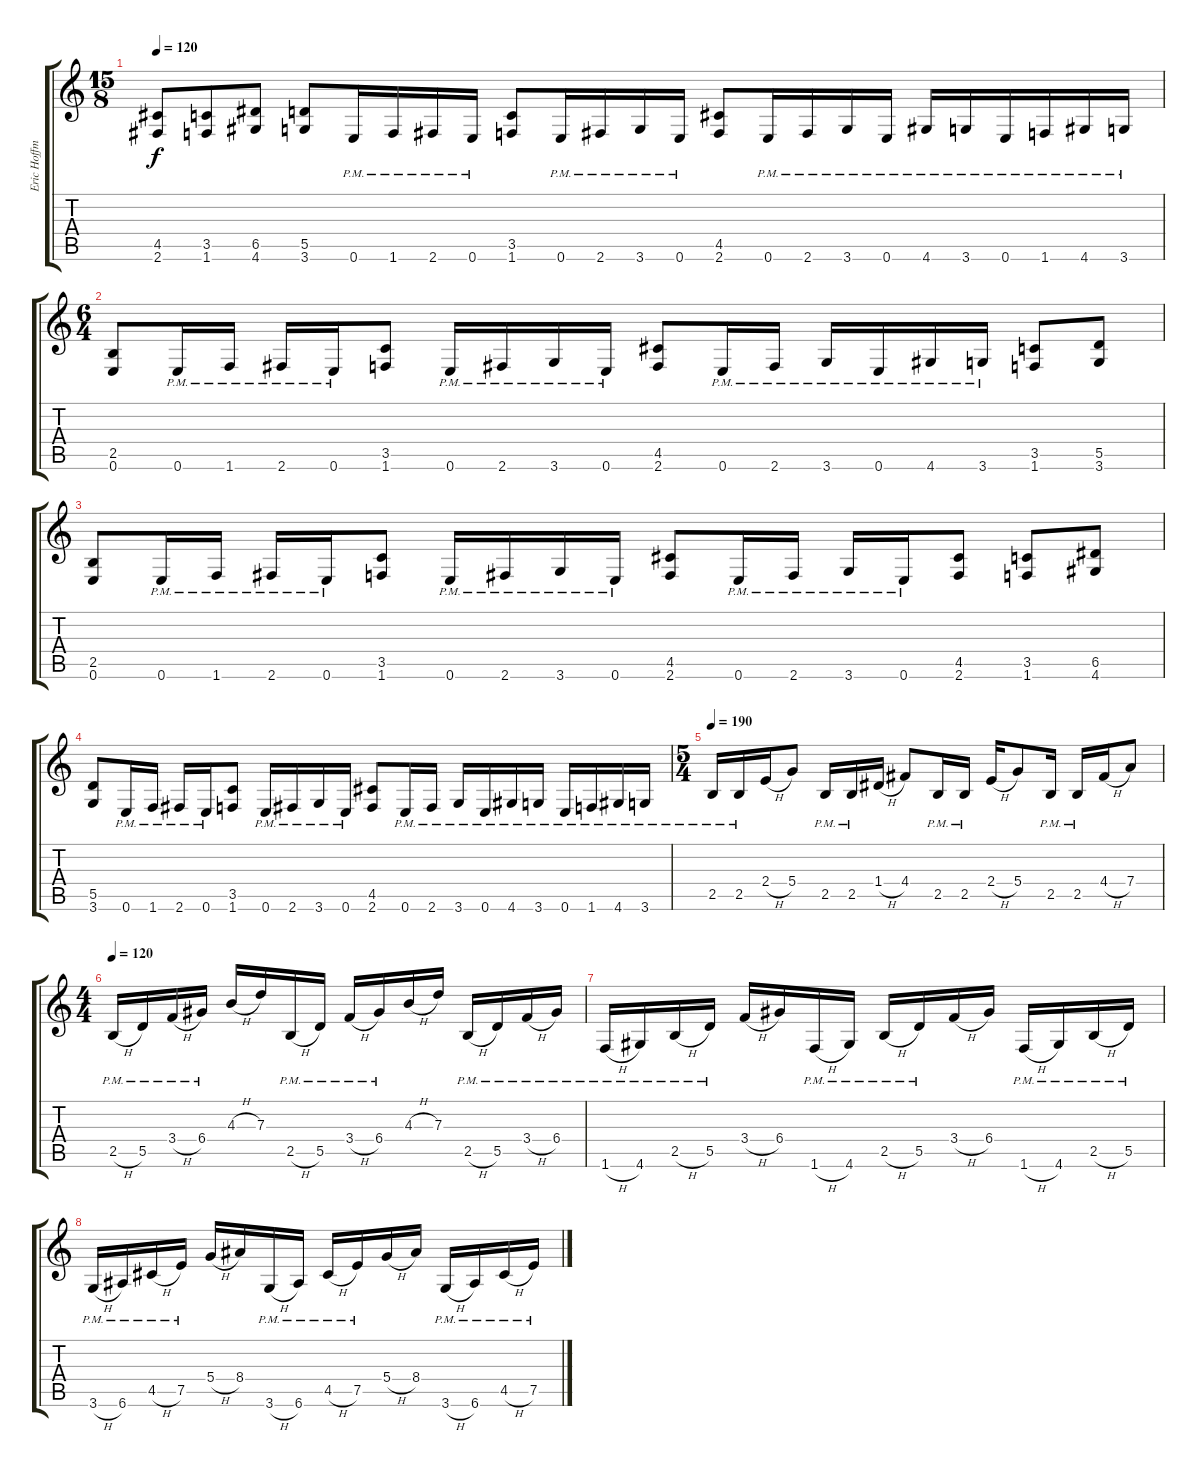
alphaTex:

\track ("Eric Hoffman" "Eric Hoffm") {instrument distortionguitar}
\staff {score tabs}
\tuning (E4 B3 G3 D3 A2 E2) {hide}
\ts (15 8)
\tempo 120
\clef g2
\ks c
(4.5 2.6).8{dy f} (3.5 1.6).8 (6.5 4.6).8 (5.5 3.6).8 0.6{pm}.16 1.6{pm}.16 2.6{pm}.16 0.6{pm}.16 (3.5 1.6).8 0.6{pm}.16 2.6{pm}.16 3.6{pm}.16 0.6{pm}.16 (4.5 2.6).8 0.6{pm}.16 2.6{pm}.16 3.6{pm}.16 0.6{pm}.16 4.6{pm}.16 3.6{pm}.16 0.6{pm}.16 1.6{pm}.16 4.6{pm}.16 3.6{pm}.16 |
\ts (6 4)
(2.5 0.6).8 0.6{pm}.16 1.6{pm}.16 2.6{pm}.16 0.6{pm}.16 (3.5 1.6).8 0.6{pm}.16 2.6{pm}.16 3.6{pm}.16 0.6{pm}.16 (4.5 2.6).8 0.6{pm}.16 2.6{pm}.16 3.6{pm}.16 0.6{pm}.16 4.6{pm}.16 3.6{pm}.16 (3.5 1.6).8 (5.5 3.6).8 |
(2.5 0.6).8 0.6{pm}.16 1.6{pm}.16 2.6{pm}.16 0.6{pm}.16 (3.5 1.6).8 0.6{pm}.16 2.6{pm}.16 3.6{pm}.16 0.6{pm}.16 (4.5 2.6).8 0.6{pm}.16 2.6{pm}.16 3.6{pm}.16 0.6{pm}.16 (4.5 2.6).8 (3.5 1.6).8 (6.5 4.6).8 |
(5.5 3.6).8 0.6{pm}.16 1.6{pm}.16 2.6{pm}.16 0.6{pm}.16 (3.5 1.6).8 0.6{pm}.16 2.6{pm}.16 3.6{pm}.16 0.6{pm}.16 (4.5 2.6).8 0.6{pm}.16 2.6{pm}.16 3.6{pm}.16 0.6{pm}.16 4.6{pm}.16 3.6{pm}.16 0.6{pm}.16 1.6{pm}.16 4.6{pm}.16 3.6{pm}.16 |
\ts (5 4)
\tempo 190
2.5{pm}.16 2.5{pm}.16 2.4{h}.16 5.4.8 2.5{pm}.16 2.5{pm}.16 1.4{h}.16 4.4.8 2.5{pm}.16 2.5{pm}.16 2.4{h}.16 5.4.8 2.5{pm}.16 2.5{pm}.16 4.4{h}.16 7.4.8 |
\ts (4 4)
\tempo 120
2.5{h pm}.16 5.5{pm}.16 3.4{h pm}.16 6.4{pm}.16 4.3{h}.16 7.3.16 2.5{h pm}.16 5.5{pm}.16 3.4{h pm}.16 6.4{pm}.16 4.3{h}.16 7.3.16 2.5{h pm}.16 5.5{pm}.16 3.4{h pm}.16 6.4{pm}.16 |
1.6{h pm}.16 4.6{pm}.16 2.5{h pm}.16 5.5{pm}.16 3.4{h}.16 6.4.16 1.6{h pm}.16 4.6{pm}.16 2.5{h pm}.16 5.5{pm}.16 3.4{h}.16 6.4.16 1.6{h pm}.16 4.6{pm}.16 2.5{h pm}.16 5.5{pm}.16 |
3.6{h pm}.16 6.6{pm}.16 4.5{h pm}.16 7.5{pm}.16 5.4{h}.16 8.4.16 3.6{h pm}.16 6.6{pm}.16 4.5{h pm}.16 7.5{pm}.16 5.4{h}.16 8.4.16 3.6{h pm}.16 6.6{pm}.16 4.5{h pm}.16 7.5{pm}.16
